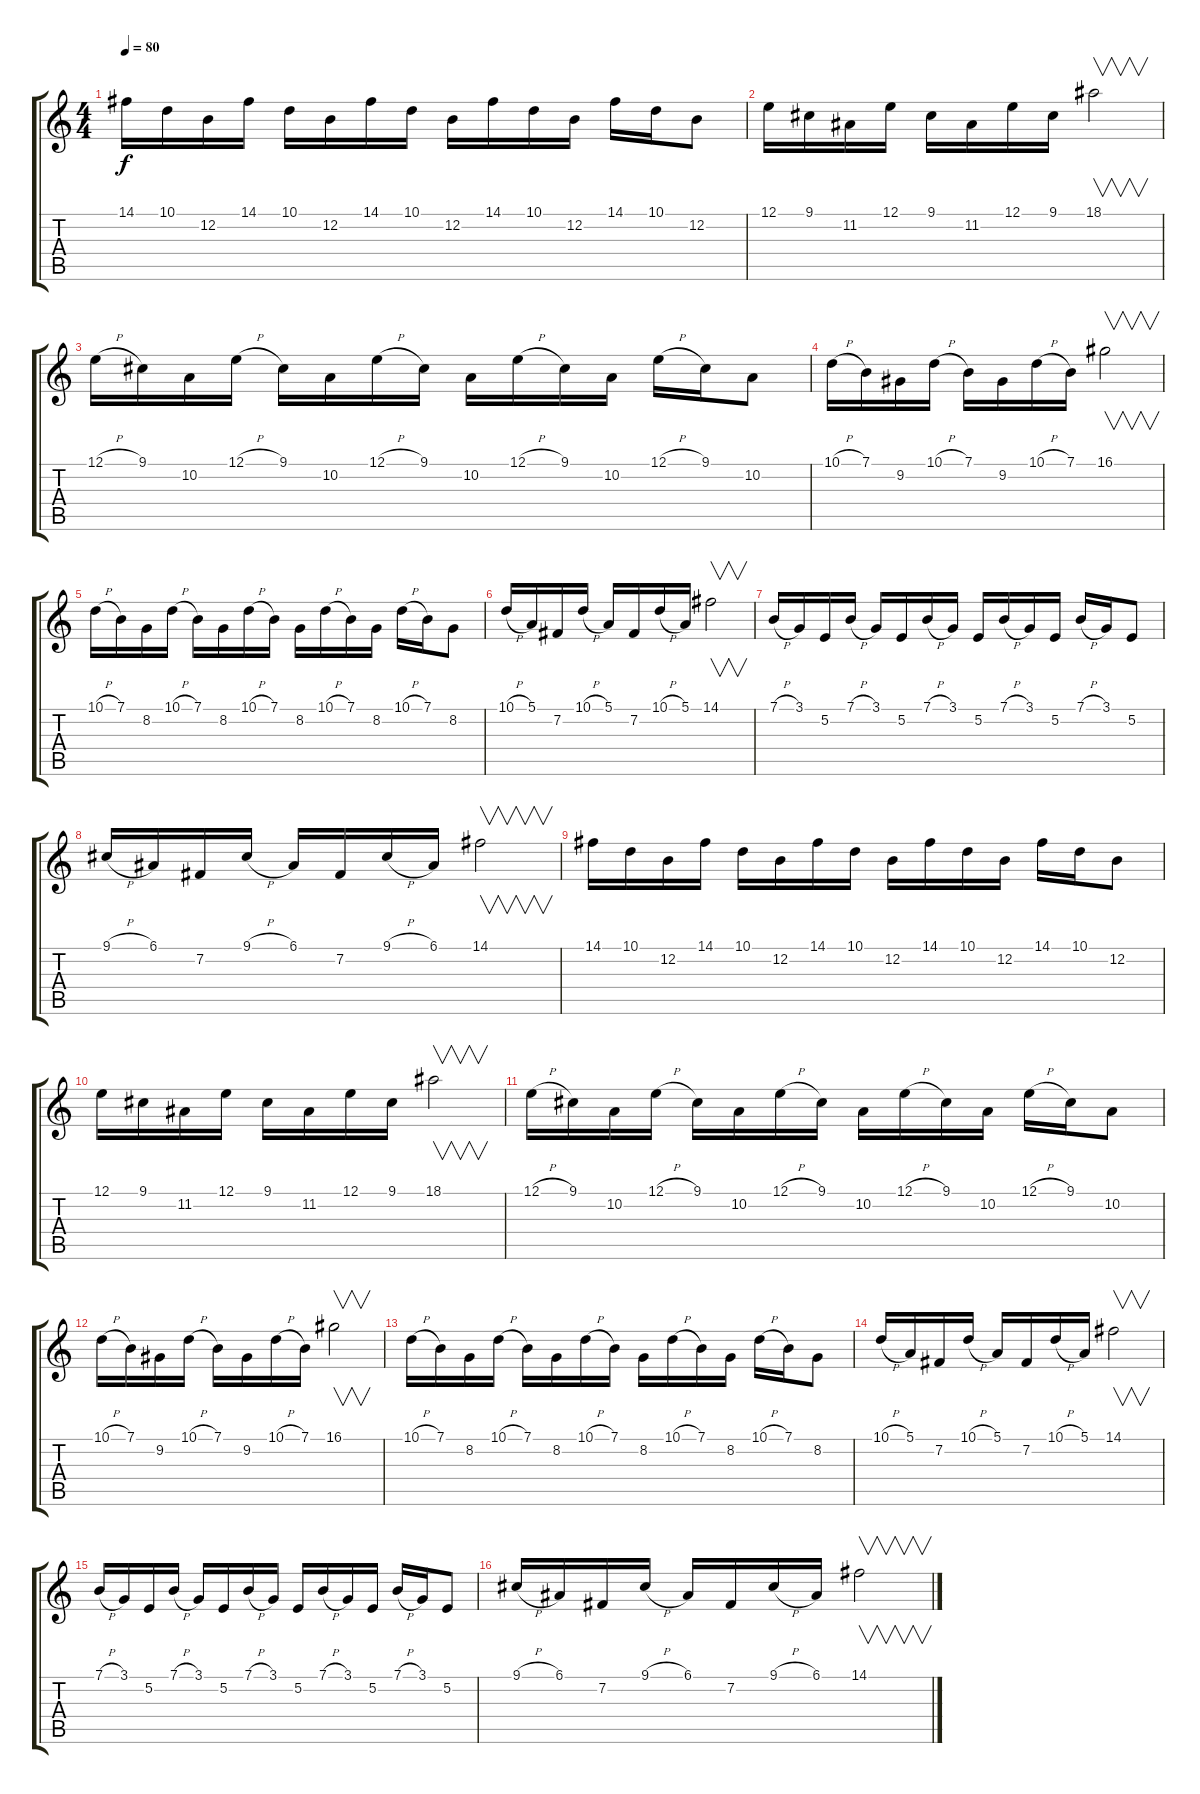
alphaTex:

\track "" {instrument trombone}
\staff {score tabs}
\tuning (E4 B3 G3 D3 A2 E2) {hide}
\ts (4 4)
\tempo 80
\clef g2
\ks c
14.1.16{dy f} 10.1.16 12.2.16 14.1.16 10.1.16 12.2.16 14.1.16 10.1.16 12.2.16 14.1.16 10.1.16 12.2.16 14.1.16 10.1.16 12.2.8 |
12.1.16 9.1.16 11.2.16 12.1.16 9.1.16 11.2.16 12.1.16 9.1.16 18.1.2{v} |
12.1{h}.16 9.1.16 10.2.16 12.1{h}.16 9.1.16 10.2.16 12.1{h}.16 9.1.16 10.2.16 12.1{h}.16 9.1.16 10.2.16 12.1{h}.16 9.1.16 10.2.8 |
10.1{h}.16 7.1.16 9.2.16 10.1{h}.16 7.1.16 9.2.16 10.1{h}.16 7.1.16 16.1.2{v} |
10.1{h}.16 7.1.16 8.2.16 10.1{h}.16 7.1.16 8.2.16 10.1{h}.16 7.1.16 8.2.16 10.1{h}.16 7.1.16 8.2.16 10.1{h}.16 7.1.16 8.2.8 |
10.1{h}.16 5.1.16 7.2.16 10.1{h}.16 5.1.16 7.2.16 10.1{h}.16 5.1.16 14.1.2{v} |
7.1{h}.16 3.1.16 5.2.16 7.1{h}.16 3.1.16 5.2.16 7.1{h}.16 3.1.16 5.2.16 7.1{h}.16 3.1.16 5.2.16 7.1{h}.16 3.1.16 5.2.8 |
9.1{h}.16 6.1.16 7.2.16 9.1{h}.16 6.1.16 7.2.16 9.1{h}.16 6.1.16 14.1.2{v} |
14.1.16 10.1.16 12.2.16 14.1.16 10.1.16 12.2.16 14.1.16 10.1.16 12.2.16 14.1.16 10.1.16 12.2.16 14.1.16 10.1.16 12.2.8 |
12.1.16 9.1.16 11.2.16 12.1.16 9.1.16 11.2.16 12.1.16 9.1.16 18.1.2{v} |
12.1{h}.16 9.1.16 10.2.16 12.1{h}.16 9.1.16 10.2.16 12.1{h}.16 9.1.16 10.2.16 12.1{h}.16 9.1.16 10.2.16 12.1{h}.16 9.1.16 10.2.8 |
10.1{h}.16 7.1.16 9.2.16 10.1{h}.16 7.1.16 9.2.16 10.1{h}.16 7.1.16 16.1.2{v} |
10.1{h}.16 7.1.16 8.2.16 10.1{h}.16 7.1.16 8.2.16 10.1{h}.16 7.1.16 8.2.16 10.1{h}.16 7.1.16 8.2.16 10.1{h}.16 7.1.16 8.2.8 |
10.1{h}.16 5.1.16 7.2.16 10.1{h}.16 5.1.16 7.2.16 10.1{h}.16 5.1.16 14.1.2{v} |
7.1{h}.16 3.1.16 5.2.16 7.1{h}.16 3.1.16 5.2.16 7.1{h}.16 3.1.16 5.2.16 7.1{h}.16 3.1.16 5.2.16 7.1{h}.16 3.1.16 5.2.8 |
9.1{h}.16 6.1.16 7.2.16 9.1{h}.16 6.1.16 7.2.16 9.1{h}.16 6.1.16 14.1.2{v}
